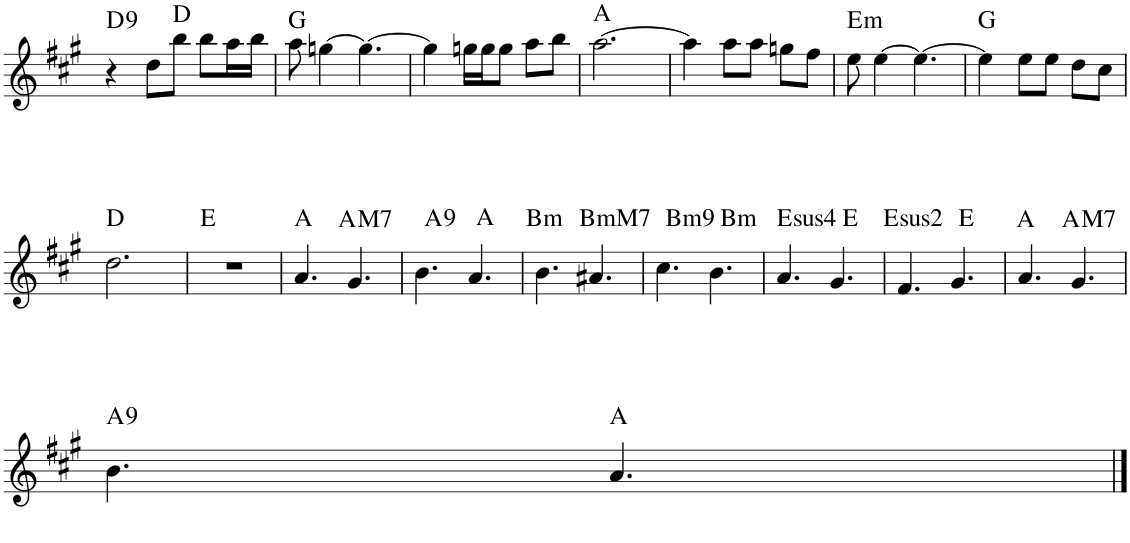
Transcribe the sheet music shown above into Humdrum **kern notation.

**kern	**harte
*part1	*part1
*staff1	*
*I"Piano	*
*I'Pno.	*
!!LO:PB:g=z
*clefG2	*
*k[f#c#g#]	*
*M3/4	*
=65	=65
!	!LO:H:kt=9
4r	D:9
8dd\L	.
8bb\J	D:maj
8bb\L	.
16aa\L	.
16bb\JJ	.
=66	=66
8aa\	G:maj
[4ggn\	.
4.gg\_	.
=67	=67
4gg\]	.
16ggn\LL	.
16gg\J	.
8gg\J	.
8aa\L	.
8bb\J	.
=68	=68
[2.aa\	A:maj
=69	=69
4aa\]	.
8aa\L	.
8aa\J	.
8ggn\L	.
8ff#\J	.
=70	=70
!	!LO:H:kt=m
8ee\	E:min
[4ee\	.
4.ee\_	.
=71	=71
4ee\]	G:maj
8ee\L	.
8ee\J	.
8dd\L	.
8cc#\J	.
!!LO:LB:g=z
=72	=72
2.dd\	D:maj
=73	=73
2.r	E:maj
=74	=74
4.a/	A:maj
!	!LO:H:kt=M7
4.g#/	A:maj7
=75	=75
!	!LO:H:kt=9
4.b\	A:9
4.a/	A:maj
=76	=76
!	!LO:H:kt=m
4.b\	B:min
!	!LO:H:kt=mM7
4.a#X/	B:minmaj7
=77	=77
!	!LO:H:kt=m9
4.cc#\	B:min9
!	!LO:H:kt=m
4.b\	B:min
=78	=78
!	!LO:H:kt=4
4.a/	E:sus4
4.g#/	E:maj
=79	=79
!	!LO:H:kt=2
4.f#/	E:(1,2,5)
4.g#/	E:maj
=80	=80
4.a/	A:maj
!	!LO:H:kt=M7
4.g#/	A:maj7
!!LO:LB:g=z
=81	=81
!	!LO:H:kt=9
4.b\	A:9
4.a/	A:maj
==	==
*-	*-
